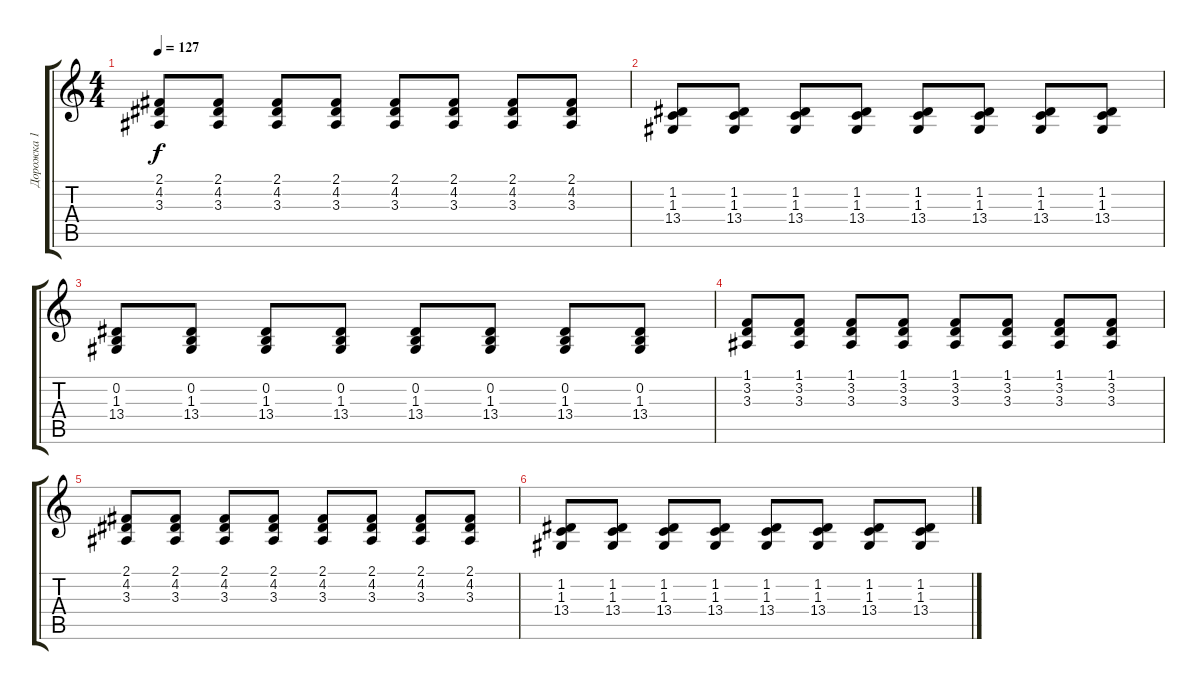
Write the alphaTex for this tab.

\track ("Дорожка 1" "Дорожка 1") {instrument lead2sawtooth}
\staff {score tabs}
\tuning (E4 B3 G3 D3 A2 E2) {hide}
\ts (4 4)
\tempo 127
\clef g2
\ks c
(2.1 4.2 3.3).8{dy f} (2.1 4.2 3.3).8 (2.1 4.2 3.3).8 (2.1 4.2 3.3).8 (2.1 4.2 3.3).8 (2.1 4.2 3.3).8 (2.1 4.2 3.3).8 (2.1 4.2 3.3).8 |
(1.2 1.3 13.4).8 (1.2 1.3 13.4).8 (1.2 1.3 13.4).8 (1.2 1.3 13.4).8 (1.2 1.3 13.4).8 (1.2 1.3 13.4).8 (1.2 1.3 13.4).8 (1.2 1.3 13.4).8 |
(0.2 1.3 13.4).8 (0.2 1.3 13.4).8 (0.2 1.3 13.4).8 (0.2 1.3 13.4).8 (0.2 1.3 13.4).8 (0.2 1.3 13.4).8 (0.2 1.3 13.4).8 (0.2 1.3 13.4).8 |
(1.1 3.2 3.3).8 (1.1 3.2 3.3).8 (1.1 3.2 3.3).8 (1.1 3.2 3.3).8 (1.1 3.2 3.3).8 (1.1 3.2 3.3).8 (1.1 3.2 3.3).8 (1.1 3.2 3.3).8 |
(2.1 4.2 3.3).8 (2.1 4.2 3.3).8 (2.1 4.2 3.3).8 (2.1 4.2 3.3).8 (2.1 4.2 3.3).8 (2.1 4.2 3.3).8 (2.1 4.2 3.3).8 (2.1 4.2 3.3).8 |
(1.2 1.3 13.4).8 (1.2 1.3 13.4).8 (1.2 1.3 13.4).8 (1.2 1.3 13.4).8 (1.2 1.3 13.4).8 (1.2 1.3 13.4).8 (1.2 1.3 13.4).8 (1.2 1.3 13.4).8
